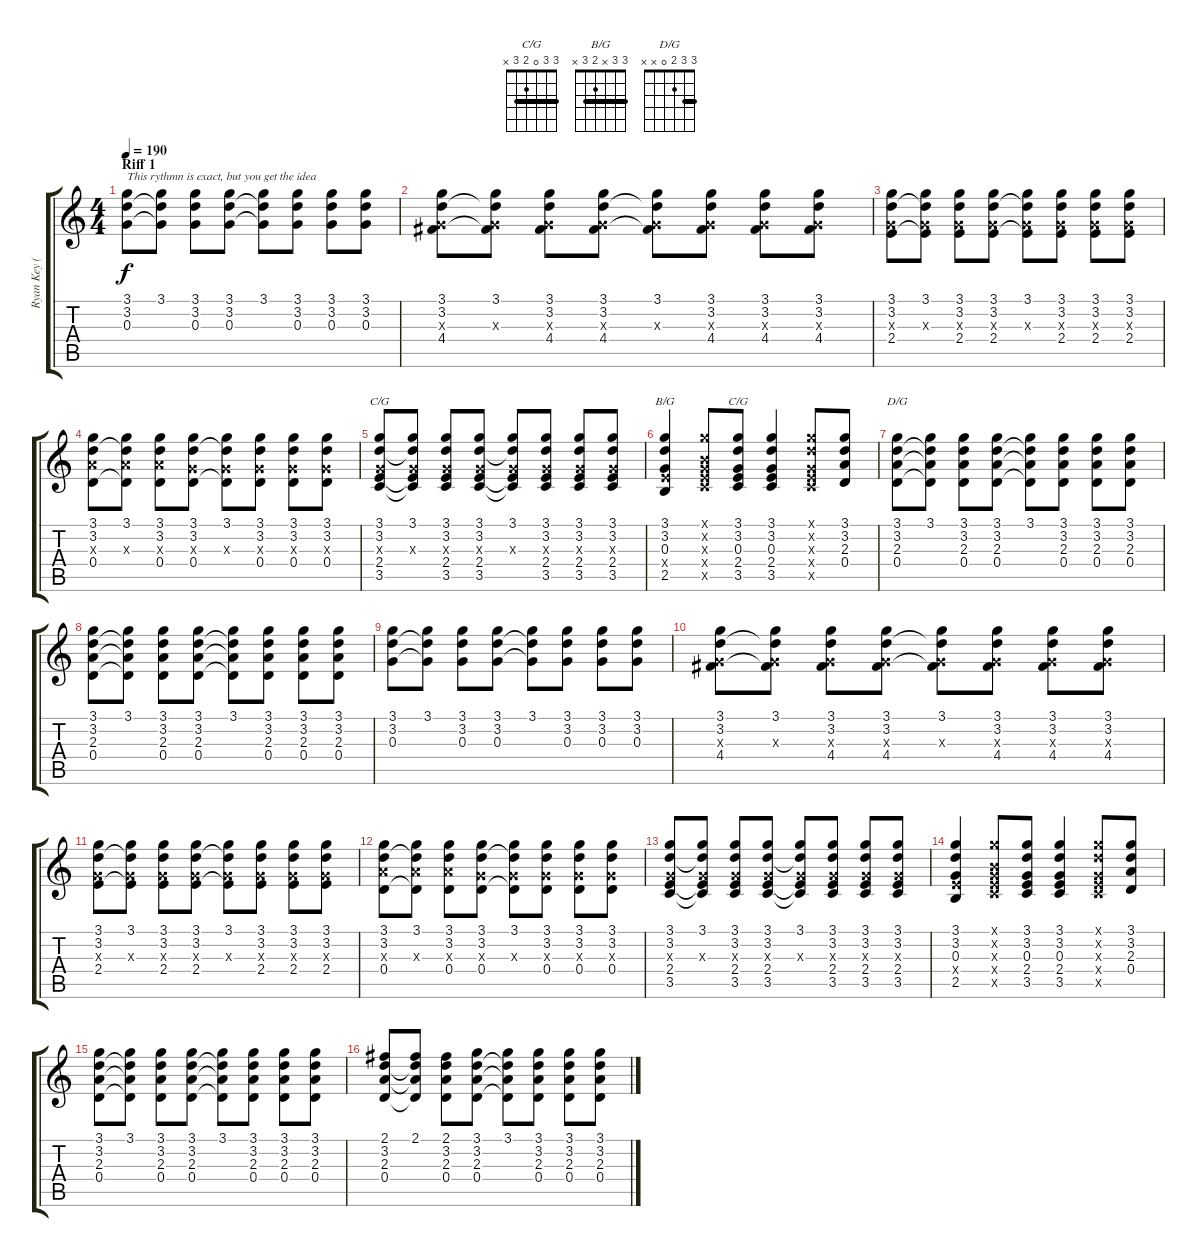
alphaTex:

\track ("Ryan Key (Acoustic Guitar)" "Ryan Key (") {instrument acousticguitarsteel}
\staff {score tabs}
\tuning (E4 B3 G3 D3 A2 E2) {hide}
\chord ("C/G" 3 3 x 2 3 x) {barre 3}
\chord ("B/G" 3 3 x 2 3 x) {barre 3}
\chord ("C/G" 3 3 0 2 3 x) {barre 3}
\chord ("D/G" 3 3 2 0 x x) {barre 3}
\ts (4 4)
\section ("" "Riff 1")
\tempo 190
\clef g2
\ks c
(3.1 3.2 0.3).8{txt "This rythmn is exact, but you get the idea" dy f instrument acousticguitarsteel} (3.1 3.2{t} 0.3{t}).8 (3.1 3.2 0.3).8 (3.1 3.2 0.3).8 (3.1 3.2{t} 0.3{t}).8 (3.1 3.2 0.3).8 (3.1 3.2 0.3).8 (3.1 3.2 0.3).8 |
(3.1 3.2 0.3{x} 4.4).8 (3.1 3.2{t} 0.3{x} 4.4{t}).8 (3.1 3.2 0.3{x} 4.4).8 (3.1 3.2 0.3{x} 4.4).8 (3.1 3.2{t} 0.3{x} 4.4{t}).8 (3.1 3.2 0.3{x} 4.4).8 (3.1 3.2 0.3{x} 4.4).8 (3.1 3.2 0.3{x} 4.4).8 |
(3.1 3.2 0.3{x} 2.4).8 (3.1 3.2{t} 0.3{x} 2.4{t}).8 (3.1 3.2 0.3{x} 2.4).8 (3.1 3.2 0.3{x} 2.4).8 (3.1 3.2{t} 0.3{x} 2.4{t}).8 (3.1 3.2 0.3{x} 2.4).8 (3.1 3.2 0.3{x} 2.4).8 (3.1 3.2 0.3{x} 2.4).8 |
(3.1 3.2 2.3{x} 0.4).8 (3.1 3.2{t} 2.3{x} 0.4{t}).8 (3.1 3.2 2.3{x} 0.4).8 (3.1 3.2 0.3{x} 0.4).8 (3.1 3.2{t} 0.3{x} 0.4{t}).8 (3.1 3.2 0.3{x} 0.4).8 (3.1 3.2 0.3{x} 0.4).8 (3.1 3.2 0.3{x} 0.4).8 |
(3.1 3.2 0.3{x} 2.4 3.5).8{ch "C/G"} (3.1 3.2{t} 0.3{x} 2.4{t} 3.5{t}).8 (3.1 3.2 0.3{x} 2.4 3.5).8 (3.1 3.2 0.3{x} 2.4 3.5).8 (3.1 3.2{t} 0.3{x} 2.4{t} 3.5{t}).8 (3.1 3.2 0.3{x} 2.4 3.5).8 (3.1 3.2 0.3{x} 2.4 3.5).8 (3.1 3.2 0.3{x} 2.4 3.5).8 |
(3.1 3.2 0.3 2.4{x} 2.5).4{ch "B/G"} (3.1{x} 0.2{x} 0.3{x} 2.4{x} 3.5{x}).8 (3.1 3.2 0.3 2.4 3.5).8{ch "C/G"} (3.1 3.2 0.3 2.4 3.5).4 (3.1{x} 3.2{x} 0.3{x} 2.4{x} 3.5{x}).8 (3.1 3.2 2.3 0.4).8 |
(3.1 3.2 2.3 0.4).8{ch "D/G"} (3.1 3.2{t} 2.3{t} 0.4{t}).8 (3.1 3.2 2.3 0.4).8 (3.1 3.2 2.3 0.4).8 (3.1 3.2{t} 2.3{t} 0.4{t}).8 (3.1 3.2 2.3 0.4).8 (3.1 3.2 2.3 0.4).8 (3.1 3.2 2.3 0.4).8 |
(3.1 3.2 2.3 0.4).8 (3.1 3.2{t} 2.3{t} 0.4{t}).8 (3.1 3.2 2.3 0.4).8 (3.1 3.2 2.3 0.4).8 (3.1 3.2{t} 2.3{t} 0.4{t}).8 (3.1 3.2 2.3 0.4).8 (3.1 3.2 2.3 0.4).8 (3.1 3.2 2.3 0.4).8 |
(3.1 3.2 0.3).8 (3.1 3.2{t} 0.3{t}).8 (3.1 3.2 0.3).8 (3.1 3.2 0.3).8 (3.1 3.2{t} 0.3{t}).8 (3.1 3.2 0.3).8 (3.1 3.2 0.3).8 (3.1 3.2 0.3).8 |
(3.1 3.2 0.3{x} 4.4).8 (3.1 3.2{t} 0.3{x} 4.4{t}).8 (3.1 3.2 0.3{x} 4.4).8 (3.1 3.2 0.3{x} 4.4).8 (3.1 3.2{t} 0.3{x} 4.4{t}).8 (3.1 3.2 0.3{x} 4.4).8 (3.1 3.2 0.3{x} 4.4).8 (3.1 3.2 0.3{x} 4.4).8 |
(3.1 3.2 0.3{x} 2.4).8 (3.1 3.2{t} 0.3{x} 2.4{t}).8 (3.1 3.2 0.3{x} 2.4).8 (3.1 3.2 0.3{x} 2.4).8 (3.1 3.2{t} 0.3{x} 2.4{t}).8 (3.1 3.2 0.3{x} 2.4).8 (3.1 3.2 0.3{x} 2.4).8 (3.1 3.2 0.3{x} 2.4).8 |
(3.1 3.2 2.3{x} 0.4).8 (3.1 3.2{t} 2.3{x} 0.4{t}).8 (3.1 3.2 2.3{x} 0.4).8 (3.1 3.2 0.3{x} 0.4).8 (3.1 3.2{t} 0.3{x} 0.4{t}).8 (3.1 3.2 0.3{x} 0.4).8 (3.1 3.2 0.3{x} 0.4).8 (3.1 3.2 0.3{x} 0.4).8 |
(3.1 3.2 0.3{x} 2.4 3.5).8 (3.1 3.2{t} 0.3{x} 2.4{t} 3.5{t}).8 (3.1 3.2 0.3{x} 2.4 3.5).8 (3.1 3.2 0.3{x} 2.4 3.5).8 (3.1 3.2{t} 0.3{x} 2.4{t} 3.5{t}).8 (3.1 3.2 0.3{x} 2.4 3.5).8 (3.1 3.2 0.3{x} 2.4 3.5).8 (3.1 3.2 0.3{x} 2.4 3.5).8 |
(3.1 3.2 0.3 2.4{x} 2.5).4 (3.1{x} 0.2{x} 0.3{x} 2.4{x} 3.5{x}).8 (3.1 3.2 0.3 2.4 3.5).8 (3.1 3.2 0.3 2.4 3.5).4 (3.1{x} 3.2{x} 0.3{x} 2.4{x} 3.5{x}).8 (3.1 3.2 2.3 0.4).8 |
(3.1 3.2 2.3 0.4).8 (3.1 3.2{t} 2.3{t} 0.4{t}).8 (3.1 3.2 2.3 0.4).8 (3.1 3.2 2.3 0.4).8 (3.1 3.2{t} 2.3{t} 0.4{t}).8 (3.1 3.2 2.3 0.4).8 (3.1 3.2 2.3 0.4).8 (3.1 3.2 2.3 0.4).8 |
(2.1 3.2 2.3 0.4).8 (2.1 3.2{t} 2.3{t} 0.4{t}).8 (2.1 3.2 2.3 0.4).8 (3.1 3.2 2.3 0.4).8 (3.1 3.2{t} 2.3{t} 0.4{t}).8 (3.1 3.2 2.3 0.4).8 (3.1 3.2 2.3 0.4).8 (3.1 3.2 2.3 0.4).8
